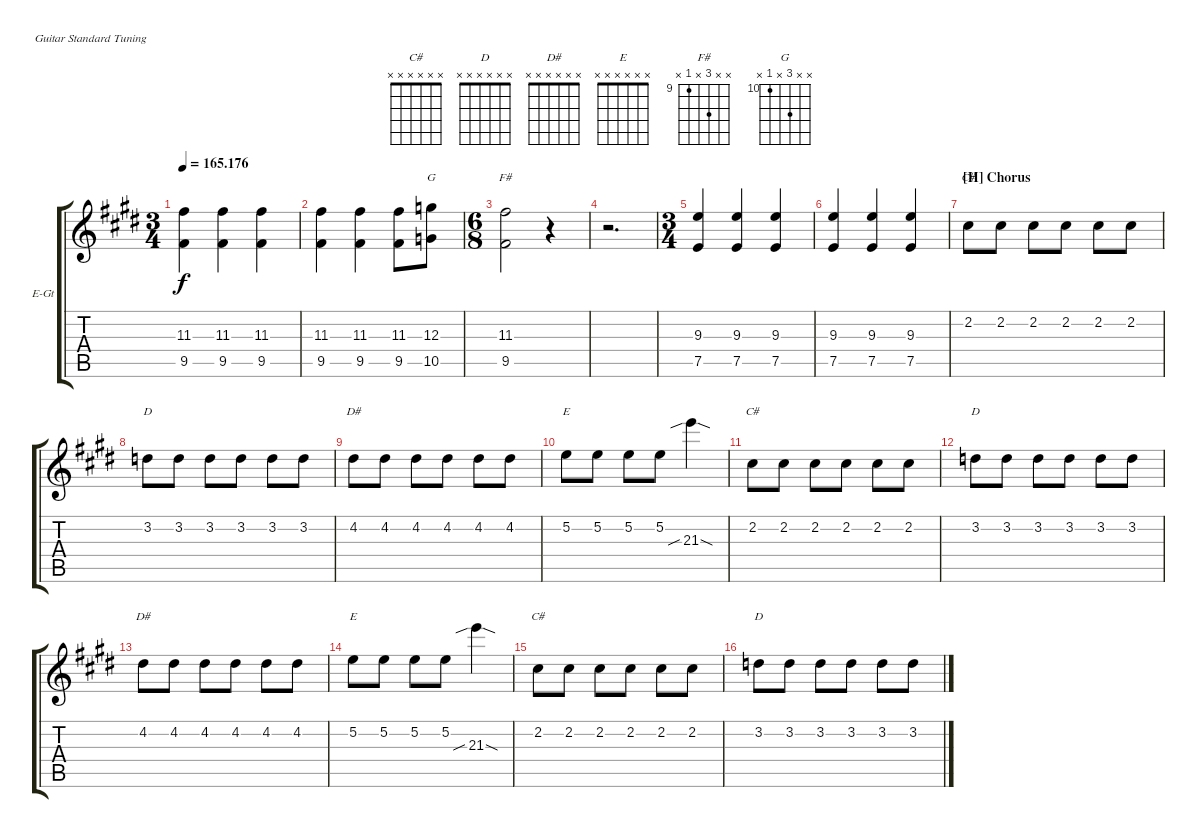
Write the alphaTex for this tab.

\defaultSystemsLayout 4
\bracketExtendMode groupsimilarinstruments
\firstSystemTrackNameOrientation horizontal
\otherSystemsTrackNameOrientation horizontal
\track ("Additional Gtr " "E-Gt") {multiBarRest instrument distortionguitar}
\staff {score tabs}
\tuning (E4 B3 G3 D3 A2 E2)
\chord ("C#" x x x x x x)
\chord ("D" x x x x x x)
\chord ("D#" x x x x x x)
\chord ("E" x x x x x x)
\chord ("F#" x x 11 x 9 x) {firstfret 9}
\chord ("G" x x 12 x 10 x) {firstfret 10}
\ts (3 4)
\tempo
165.176
\accidentals auto
\clef g2
\ottava regular
\simile none
\ks e
(9.5 11.3).4{dy f} (9.5 11.3).4 (9.5 11.3).4 |
(9.5 11.3).4 (9.5 11.3).4 (9.5 11.3).8 (10.5 12.3).8{ch "G"} |
\ts (6 8)
(9.5 11.3).2{ch "F#"} r.4 |
r.2{d} |
\ts (3 4)
(7.5 9.3).4 (7.5 9.3).4 (7.5 9.3).4 |
(7.5 9.3).4 (7.5 9.3).4 (7.5 9.3).4 |
\section ("H" "Chorus")
2.2.8{ch "C#"} 2.2.8 2.2.8 2.2.8 2.2.8 2.2.8 |
3.2.8{ch "D"} 3.2.8 3.2.8 3.2.8 3.2.8 3.2.8 |
4.2.8{ch "D#"} 4.2.8 4.2.8 4.2.8 4.2.8 4.2.8 |
5.2.8{ch "E"} 5.2.8 5.2.8 5.2.8 21.3{sib sod}.4 |
2.2.8{ch "C#"} 2.2.8 2.2.8 2.2.8 2.2.8 2.2.8 |
3.2.8{ch "D"} 3.2.8 3.2.8 3.2.8 3.2.8 3.2.8 |
4.2.8{ch "D#"} 4.2.8 4.2.8 4.2.8 4.2.8 4.2.8 |
5.2.8{ch "E"} 5.2.8 5.2.8 5.2.8 21.3{sib sod}.4 |
2.2.8{ch "C#"} 2.2.8 2.2.8 2.2.8 2.2.8 2.2.8 |
3.2.8{ch "D"} 3.2.8 3.2.8 3.2.8 3.2.8 3.2.8
